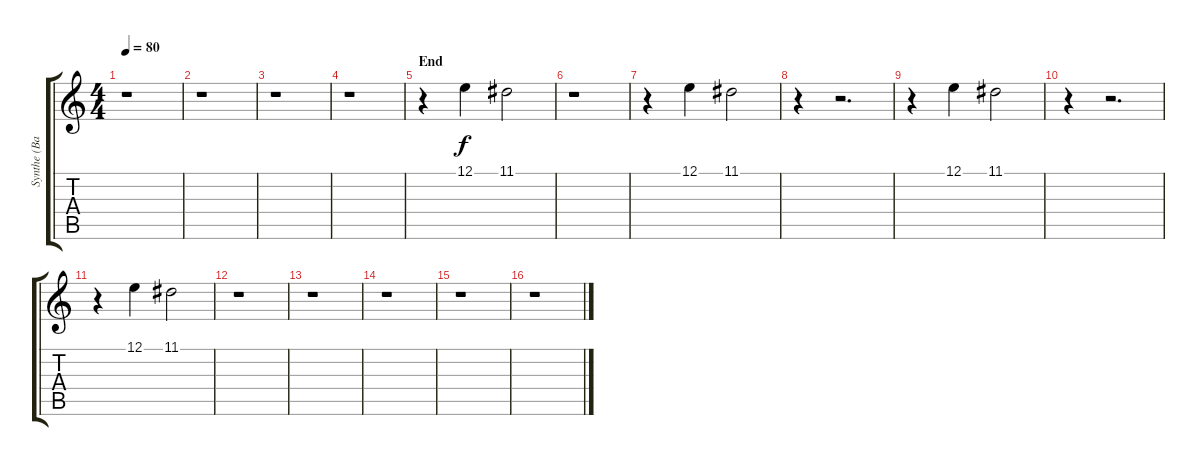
\track ("Synthe (Back Voice)" "Synthe (Ba") {instrument synthvoice}
\staff {score tabs}
\tuning (E4 B3 G3 D3 A2 E2) {hide}
\ts (4 4)
\tempo 80
\clef g2
\ks c
r.1{dy f} |
r.1 |
r.1 |
r.1 |
\section ("" "End")
r.4 12.1.4 11.1.2 |
r.1 |
r.4 12.1.4 11.1.2 |
r.4 r.2{d} |
r.4 12.1.4 11.1.2 |
r.4 r.2{d} |
r.4 12.1.4 11.1.2 |
r.1 |
r.1 |
r.1 |
r.1 |
r.1
